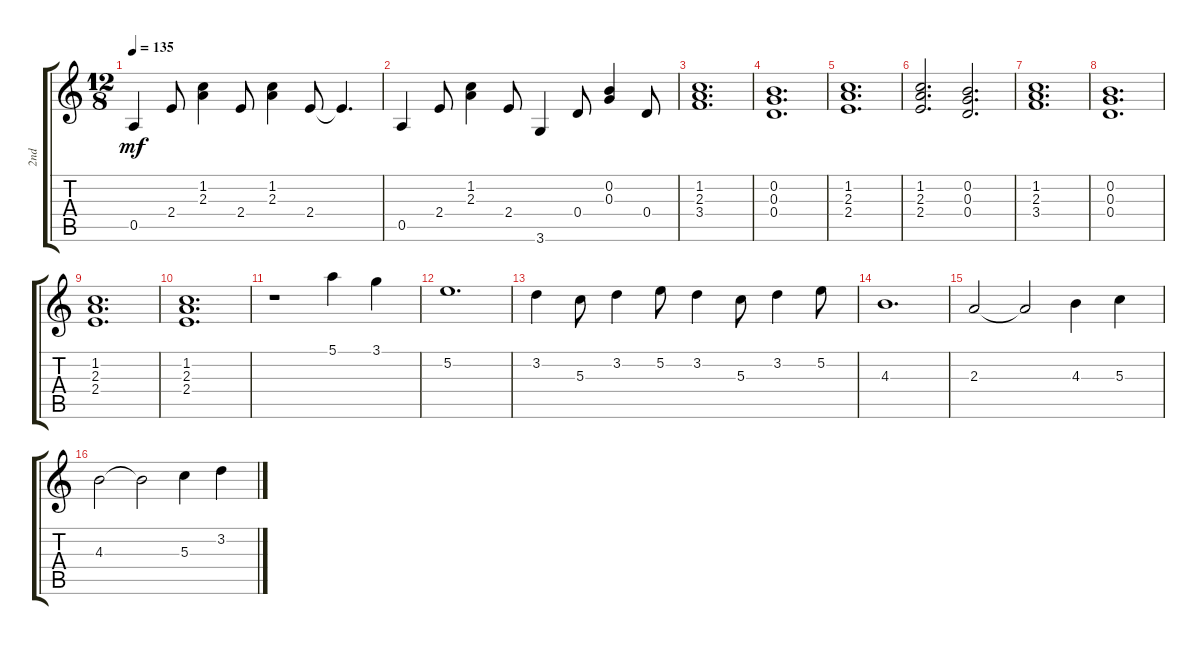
\track ("2nd" "2nd") {instrument acousticguitarnylon}
\staff {score tabs}
\tuning (E4 B3 G3 D3 A2 E2) {hide}
\ts (12 8)
\tempo 135
\clef g2
\ks c
0.5.4{dy mf} 2.4.8 (1.2 2.3).4 2.4.8 (1.2 2.3).4 2.4.8 2.4{t}.4{d} |
0.5.4 2.4.8 (1.2 2.3).4 2.4.8 3.6.4 0.4.8 (0.2 0.3).4 0.4.8 |
(1.2 2.3 3.4).1{d} |
(0.2 0.3 0.4).1{d} |
(1.2 2.3 2.4).1{d} |
(1.2 2.3 2.4).2{d} (0.2 0.3 0.4).2{d} |
(1.2 2.3 3.4).1{d} |
(0.2 0.3 0.4).1{d} |
(1.2 2.3 2.4).1{d} |
(1.2 2.3 2.4).1{d} |
r.1 5.1.4 3.1.4 |
5.2.1{d} |
3.2.4 5.3.8 3.2.4 5.2.8 3.2.4 5.3.8 3.2.4 5.2.8 |
4.3.1{d} |
2.3.2 2.3{t}.2 4.3.4 5.3.4 |
4.3.2 4.3{t}.2 5.3.4 3.2.4
